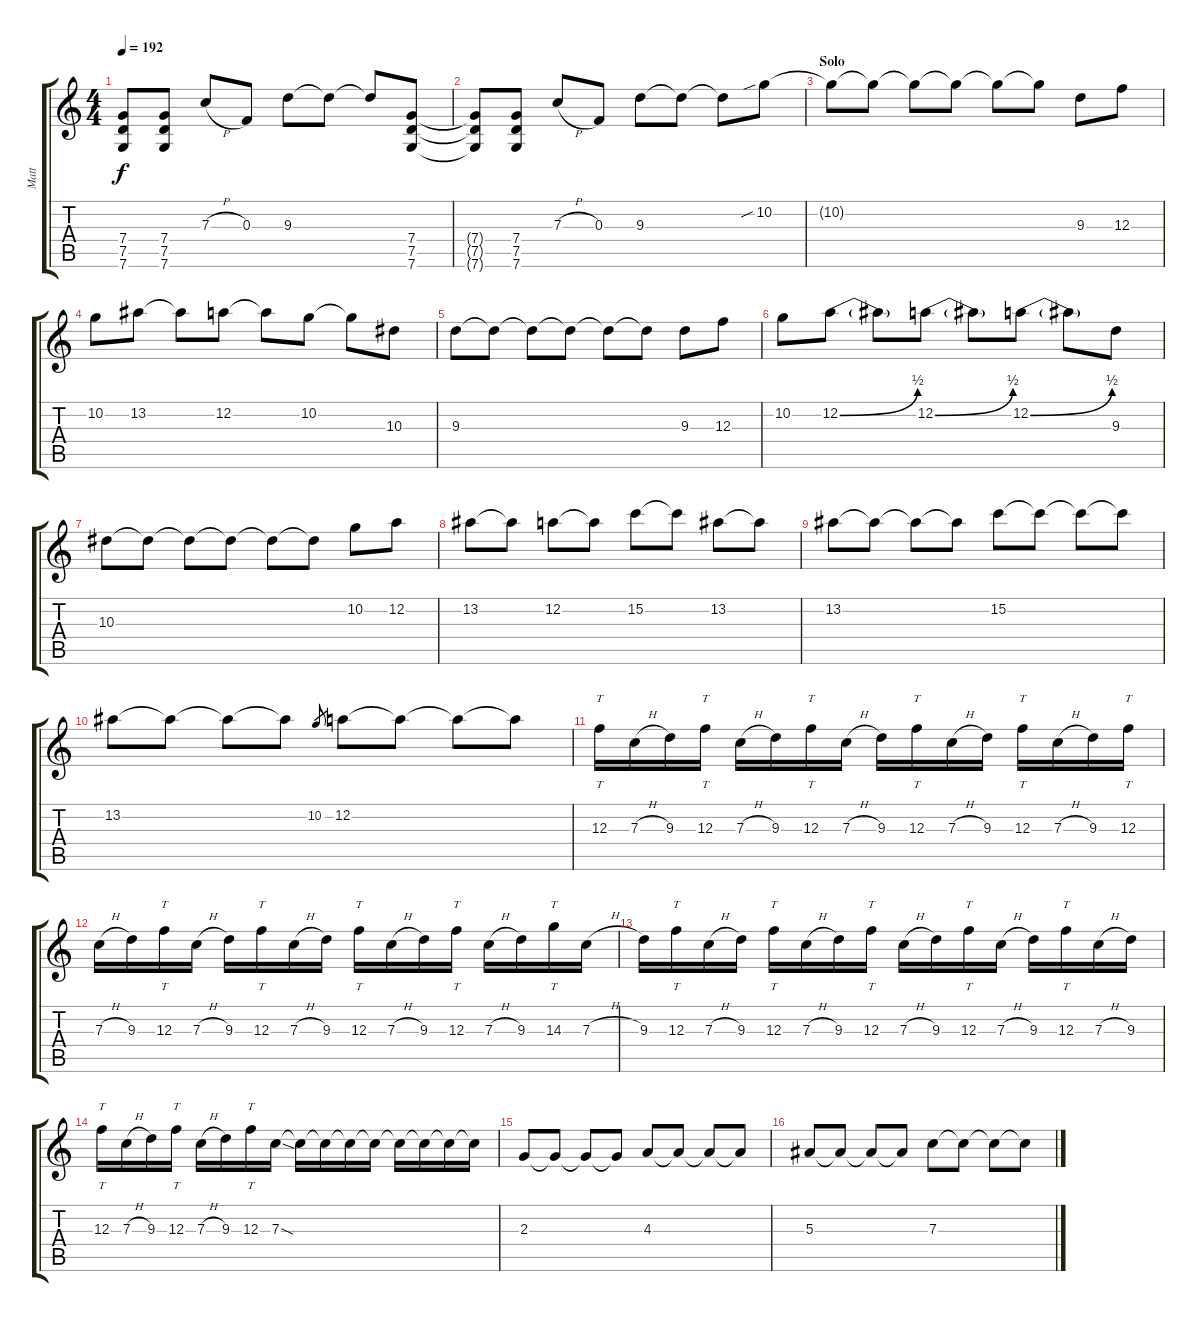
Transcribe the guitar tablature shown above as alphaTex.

\track ("Matt" "Matt") {instrument distortionguitar}
\staff {score tabs}
\tuning (D4 A3 F3 C3 G2 C2) {hide}
\ts (4 4)
\tempo 192
\clef g2
\ks c
(7.4{t} 7.5{t} 7.6{t}).8{dy f} (7.4 7.5 7.6).8 7.3{h}.8 0.3.8 9.3.8 9.3{t}.8 9.3{t}.8 (7.4 7.5 7.6).8 |
(7.4{t} 7.5{t} 7.6{t}).8 (7.4 7.5 7.6).8 7.3{h}.8 0.3.8 9.3.8 9.3{t}.8 9.3{t}.8 10.2{sib}.8 |
\section ("" "Solo")
10.2{t}.8 10.2{t}.8 10.2{t}.8 10.2{t}.8 10.2{t}.8 10.2{t}.8 9.3.8 12.3.8 |
10.2.8 13.2.8 13.2{t}.8 12.2.8 12.2{t}.8 10.2.8 10.2{t}.8 10.3.8 |
9.3.8 9.3{t}.8 9.3{t}.8 9.3{t}.8 9.3{t}.8 9.3{t}.8 9.3.8 12.3.8 |
10.2.8 12.2{be (bend 0 0 60 2)}.8 12.2{t}.8 12.2{be (bend 0 0 60 2)}.8 12.2{t}.8 12.2{be (bend 0 0 60 2)}.8 12.2{t}.8 9.3.8 |
10.3.8 10.3{t}.8 10.3{t}.8 10.3{t}.8 10.3{t}.8 10.3{t}.8 10.2.8 12.2.8 |
13.2.8 13.2{t}.8 12.2.8 12.2{t}.8 15.2.8 15.2{t}.8 13.2.8 13.2{t}.8 |
13.2.8 13.2{t}.8 13.2{t}.8 13.2{t}.8 15.2.8 15.2{t}.8 15.2{t}.8 15.2{t}.8 |
13.2.8 13.2{t}.8 13.2{t}.8 13.2{t}.8 10.2.8{gr} 12.2.8 12.2{t}.8 12.2{t}.8 12.2{t}.8 |
12.3.16{tt} 7.3{h}.16 9.3.16 12.3.16{tt} 7.3{h}.16 9.3.16 12.3.16{tt} 7.3{h}.16 9.3.16 12.3.16{tt} 7.3{h}.16 9.3.16 12.3.16{tt} 7.3{h}.16 9.3.16 12.3.16{tt} |
7.3{h}.16 9.3.16 12.3.16{tt} 7.3{h}.16 9.3.16 12.3.16{tt} 7.3{h}.16 9.3.16 12.3.16{tt} 7.3{h}.16 9.3.16 12.3.16{tt} 7.3{h}.16 9.3.16 14.3.16{tt} 7.3{h}.16 |
9.3.16 12.3.16{tt} 7.3{h}.16 9.3.16 12.3.16{tt} 7.3{h}.16 9.3.16 12.3.16{tt} 7.3{h}.16 9.3.16 12.3.16{tt} 7.3{h}.16 9.3.16 12.3.16{tt} 7.3{h}.16 9.3.16 |
12.3.16{tt} 7.3{h}.16 9.3.16 12.3.16{tt} 7.3{h}.16 9.3.16 12.3.16{tt} 7.3{sod}.16 7.3{t}.16 7.3{t}.16 7.3{t}.16 7.3{t}.16 7.3{t}.16 7.3{t}.16 7.3{t}.16 7.3{t}.16 |
2.3.8 2.3{t}.8 2.3{t}.8 2.3{t}.8 4.3.8 4.3{t}.8 4.3{t}.8 4.3{t}.8 |
5.3.8 5.3{t}.8 5.3{t}.8 5.3{t}.8 7.3.8 7.3{t}.8 7.3{t}.8 7.3{t}.8
